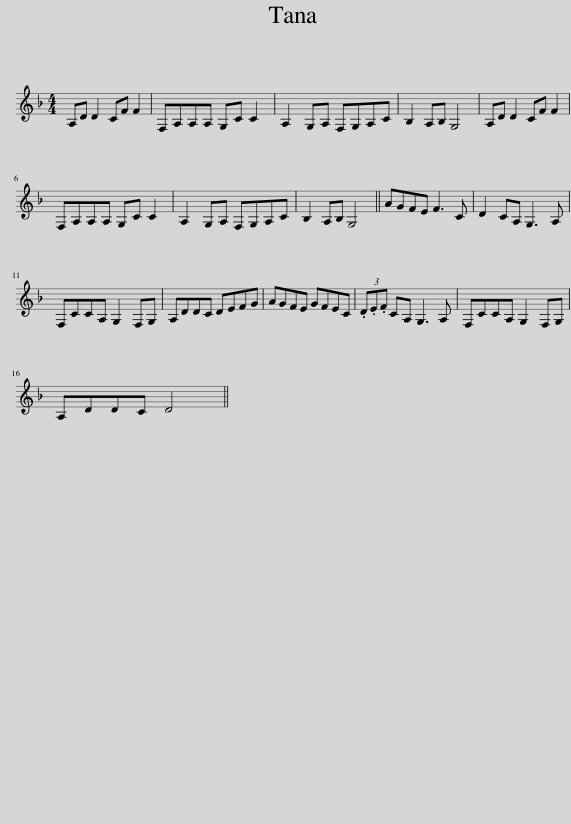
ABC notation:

X:1
L:1/8
M:4/4
I:linebreak $
K:F
V:1 treble
V:1
 A,D D2 CF F2 | F,A,A,A, G,C C2 | A,2 G,A, F,G,A,C | B,2 A,B, G,4 | A,D D2 CF F2 |$ %5
 F,A,A,A, G,C C2 | A,2 G,A, F,G,A,C | B,2 A,B, G,4 || AGFE F3 C | D2 CA, G,3 A, |$ %10
 F,CCA, G,2 F,G, | A,DDC DEFG | AGFE GFEC | (3.D.E.F CA, G,3 A, | F,CCA, G,2 F,G, |$ %15
 A,DDC D4 || %16
